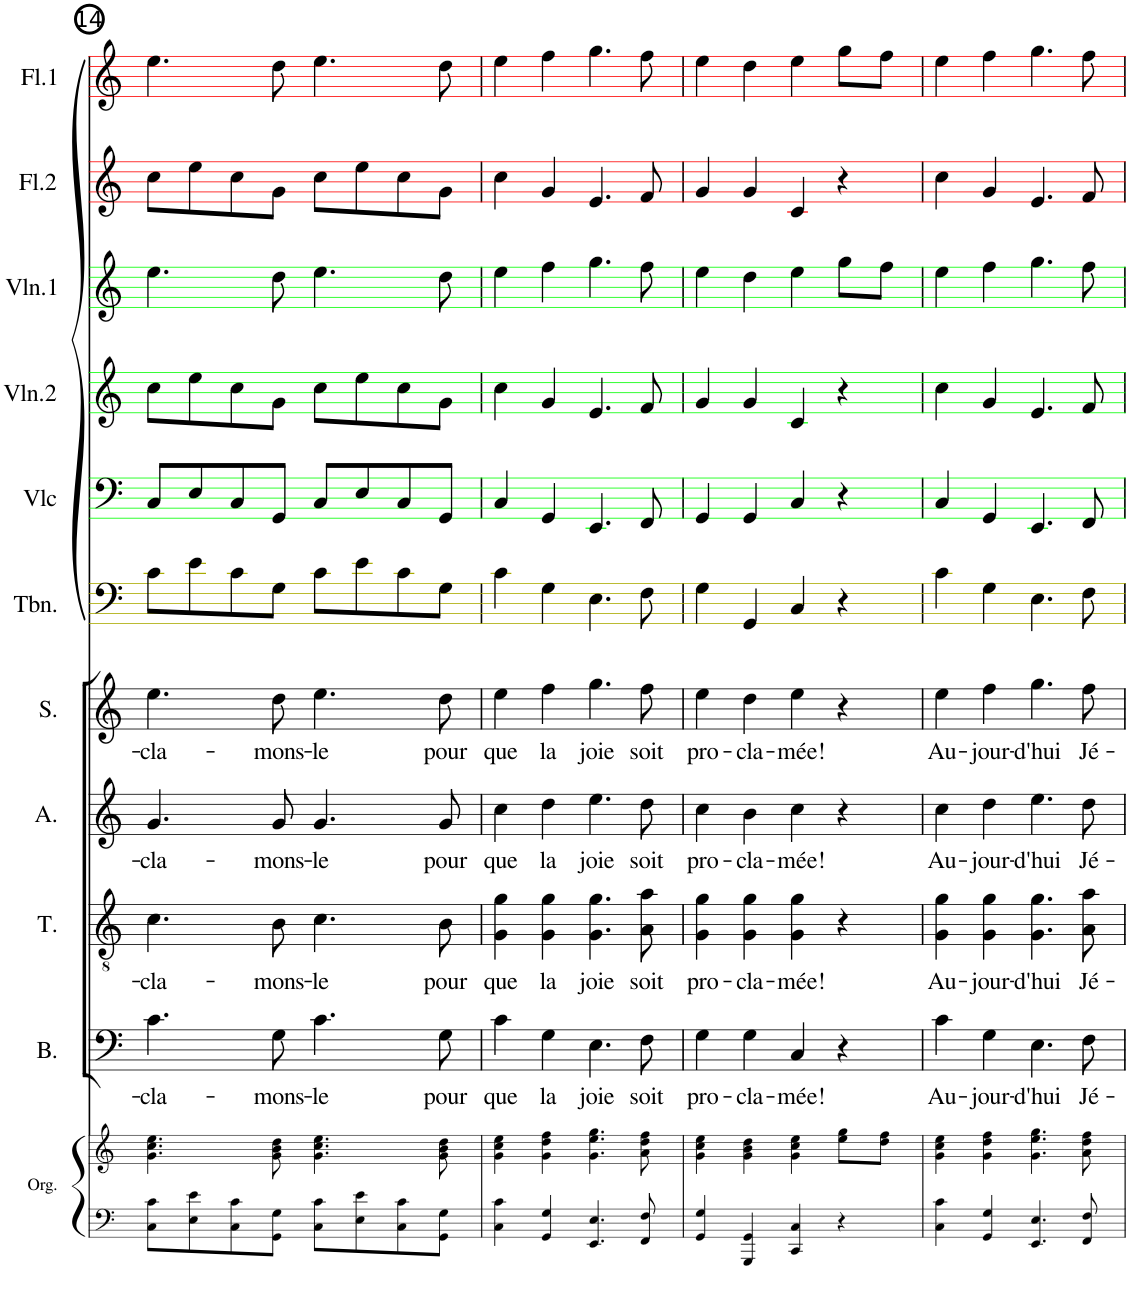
**kern	**kern	**kern	**text	**kern	**text	**kern	**text	**kern	**text	**kern	**kern	**kern	**kern	**kern	**kern
*part11	*part11	*part10	*part10	*part9	*part9	*part8	*part8	*part7	*part7	*part6	*part5	*part4	*part3	*part2	*part1
*staff12	*staff11	*staff10	*staff10	*staff9	*staff9	*staff8	*staff8	*staff7	*staff7	*staff6	*staff5	*staff4	*staff3	*staff2	*staff1
*I"Orgue	*	*I"Bass	*	*I"Ténor	*	*I"Alto	*	*I"Soprano	*	*I"Trombone	*I"Violoncelle	*I"Violon 2	*I"Violon 1	*I"Flûte 2	*I"Flûte 1
*I'Org.	*	*I'B.	*	*I'T.	*	*I'A.	*	*I'S.	*	*I'Tbn.	*I'Vlc	*I'Vln.2	*I'Vln.1	*I'Fl.2	*I'Fl.1
!!LO:PB:g=z
*clefF4	*clefG2	*clefF4	*	*clefGv2	*	*clefG2	*	*clefG2	*	*clefF4	*clefF4	*clefG2	*clefG2	*clefG2	*clefG2
*k[]	*k[]	*k[]	*	*k[]	*	*k[]	*	*k[]	*	*k[]	*k[]	*k[]	*k[]	*k[]	*k[]
*M4/4	*M4/4	*M4/4	*	*M4/4	*	*M4/4	*	*M4/4	*	*M4/4	*M4/4	*M4/4	*M4/4	*M4/4	*M4/4
*met(c)	*met(c)	*met(c)	*	*met(c)	*	*met(c)	*	*met(c)	*	*met(c)	*met(c)	*met(c)	*met(c)	*met(c)	*met(c)
=14	=14	=14	=14	=14	=14	=14	=14	=14	=14	=14	=14	=14	=14	=14	=14
!	!	!	!LO:LY:b	!	!LO:LY:b	!	!LO:LY:b	!	!LO:LY:b	!	!	!	!	!	!
8C\ 8c\L	4.g\ 4.cc\ 4.ee\	4.c\	-cla-	4.c\	-cla-	4.g/	-cla-	4.ee\	-cla-	8c\L	8C/L	8cc\L	4.ee\	8cc\L	4.ee\
8E\ 8e\	.	.	.	.	.	.	.	.	.	8e\	8E/	8ee\	.	8ee\	.
8C\ 8c\	.	.	.	.	.	.	.	.	.	8c\	8C/	8cc\	.	8cc\	.
!	!	!	!LO:LY:b	!	!LO:LY:b	!	!LO:LY:b	!	!LO:LY:b	!	!	!	!	!	!
8GG\ 8G\J	8g\ 8b\ 8dd\	8G\	-mons-	8B\	-mons-	8g/	-mons-	8dd\	-mons-	8G\J	8GG/J	8g\J	8dd\	8g\J	8dd\
!	!	!	!LO:LY:b	!	!LO:LY:b	!	!LO:LY:b	!	!LO:LY:b	!	!	!	!	!	!
8C\ 8c\L	4.g\ 4.cc\ 4.ee\	4.c\	-le	4.c\	-le	4.g/	-le	4.ee\	-le	8c\L	8C/L	8cc\L	4.ee\	8cc\L	4.ee\
8E\ 8e\	.	.	.	.	.	.	.	.	.	8e\	8E/	8ee\	.	8ee\	.
8C\ 8c\	.	.	.	.	.	.	.	.	.	8c\	8C/	8cc\	.	8cc\	.
!	!	!	!LO:LY:b	!	!LO:LY:b	!	!LO:LY:b	!	!LO:LY:b	!	!	!	!	!	!
8GG\ 8G\J	8g\ 8b\ 8dd\	8G\	pour	8B\	pour	8g/	pour	8dd\	pour	8G\J	8GG/J	8g\J	8dd\	8g\J	8dd\
=15	=15	=15	=15	=15	=15	=15	=15	=15	=15	=15	=15	=15	=15	=15	=15
!	!	!	!LO:LY:b	!	!LO:LY:b	!	!LO:LY:b	!	!LO:LY:b	!	!	!	!	!	!
4C\ 4c\	4g\ 4cc\ 4ee\	4c\	que	4G\ 4g\	que	4cc\	que	4ee\	que	4c\	4C/	4cc\	4ee\	4cc\	4ee\
!	!	!	!LO:LY:b	!	!LO:LY:b	!	!LO:LY:b	!	!LO:LY:b	!	!	!	!	!	!
4GG/ 4G/	4g\ 4dd\ 4ff\	4G\	la	4G\ 4g\	la	4dd\	la	4ff\	la	4G\	4GG/	4g/	4ff\	4g/	4ff\
!	!	!	!LO:LY:b	!	!LO:LY:b	!	!LO:LY:b	!	!LO:LY:b	!	!	!	!	!	!
4.EE/ 4.E/	4.g\ 4.ee\ 4.gg\	4.E\	joie	4.G\ 4.g\	joie	4.ee\	joie	4.gg\	joie	4.E\	4.EE/	4.e/	4.gg\	4.e/	4.gg\
!	!	!	!LO:LY:b	!	!LO:LY:b	!	!LO:LY:b	!	!LO:LY:b	!	!	!	!	!	!
8FF/ 8F/	8a\ 8dd\ 8ff\	8F\	soit	8A\ 8a\	soit	8dd\	soit	8ff\	soit	8F\	8FF/	8f/	8ff\	8f/	8ff\
=16	=16	=16	=16	=16	=16	=16	=16	=16	=16	=16	=16	=16	=16	=16	=16
!	!	!	!LO:LY:b	!	!LO:LY:b	!	!LO:LY:b	!	!LO:LY:b	!	!	!	!	!	!
4GG/ 4G/	4g\ 4cc\ 4ee\	4G\	pro-	4G\ 4g\	pro-	4cc\	pro-	4ee\	pro-	4G\	4GG/	4g/	4ee\	4g/	4ee\
!	!	!	!LO:LY:b	!	!LO:LY:b	!	!LO:LY:b	!	!LO:LY:b	!	!	!	!	!	!
4GGG/ 4GG/	4g\ 4b\ 4dd\	4G\	-cla-	4G\ 4g\	-cla-	4b\	-cla-	4dd\	-cla-	4GG/	4GG/	4g/	4dd\	4g/	4dd\
!	!	!	!LO:LY:b	!	!LO:LY:b	!	!LO:LY:b	!	!LO:LY:b	!	!	!	!	!	!
4CC/ 4C/	4g\ 4cc\ 4ee\	4C/	-mée!	4G\ 4g\	-mée!	4cc\	-mée!	4ee\	-mée!	4C/	4C/	4c/	4ee\	4c/	4ee\
4r	8ee\ 8gg\L	4r	.	4r	.	4r	.	4r	.	4r	4r	4r	8gg\L	4r	8gg\L
.	8dd\ 8ff\J	.	.	.	.	.	.	.	.	.	.	.	8ff\J	.	8ff\J
=17	=17	=17	=17	=17	=17	=17	=17	=17	=17	=17	=17	=17	=17	=17	=17
!	!	!	!LO:LY:b	!	!LO:LY:b	!	!LO:LY:b	!	!LO:LY:b	!	!	!	!	!	!
4C\ 4c\	4g\ 4cc\ 4ee\	4c\	Au-	4G\ 4g\	Au-	4cc\	Au-	4ee\	Au-	4c\	4C/	4cc\	4ee\	4cc\	4ee\
!	!	!	!LO:LY:b	!	!LO:LY:b	!	!LO:LY:b	!	!LO:LY:b	!	!	!	!	!	!
4GG/ 4G/	4g\ 4dd\ 4ff\	4G\	-jour-	4G\ 4g\	-jour-	4dd\	-jour-	4ff\	-jour-	4G\	4GG/	4g/	4ff\	4g/	4ff\
!	!	!	!LO:LY:b	!	!LO:LY:b	!	!LO:LY:b	!	!LO:LY:b	!	!	!	!	!	!
4.EE/ 4.E/	4.g\ 4.ee\ 4.gg\	4.E\	-d'hui	4.G\ 4.g\	-d'hui	4.ee\	-d'hui	4.gg\	-d'hui	4.E\	4.EE/	4.e/	4.gg\	4.e/	4.gg\
!	!	!	!LO:LY:b	!	!LO:LY:b	!	!LO:LY:b	!	!LO:LY:b	!	!	!	!	!	!
8FF/ 8F/	8a\ 8dd\ 8ff\	8F\	Jé-	8A\ 8a\	Jé-	8dd\	Jé-	8ff\	Jé-	8F\	8FF/	8f/	8ff\	8f/	8ff\
=	=	=	=	=	=	=	=	=	=	=	=	=	=	=	=
*-	*-	*-	*-	*-	*-	*-	*-	*-	*-	*-	*-	*-	*-	*-	*-
